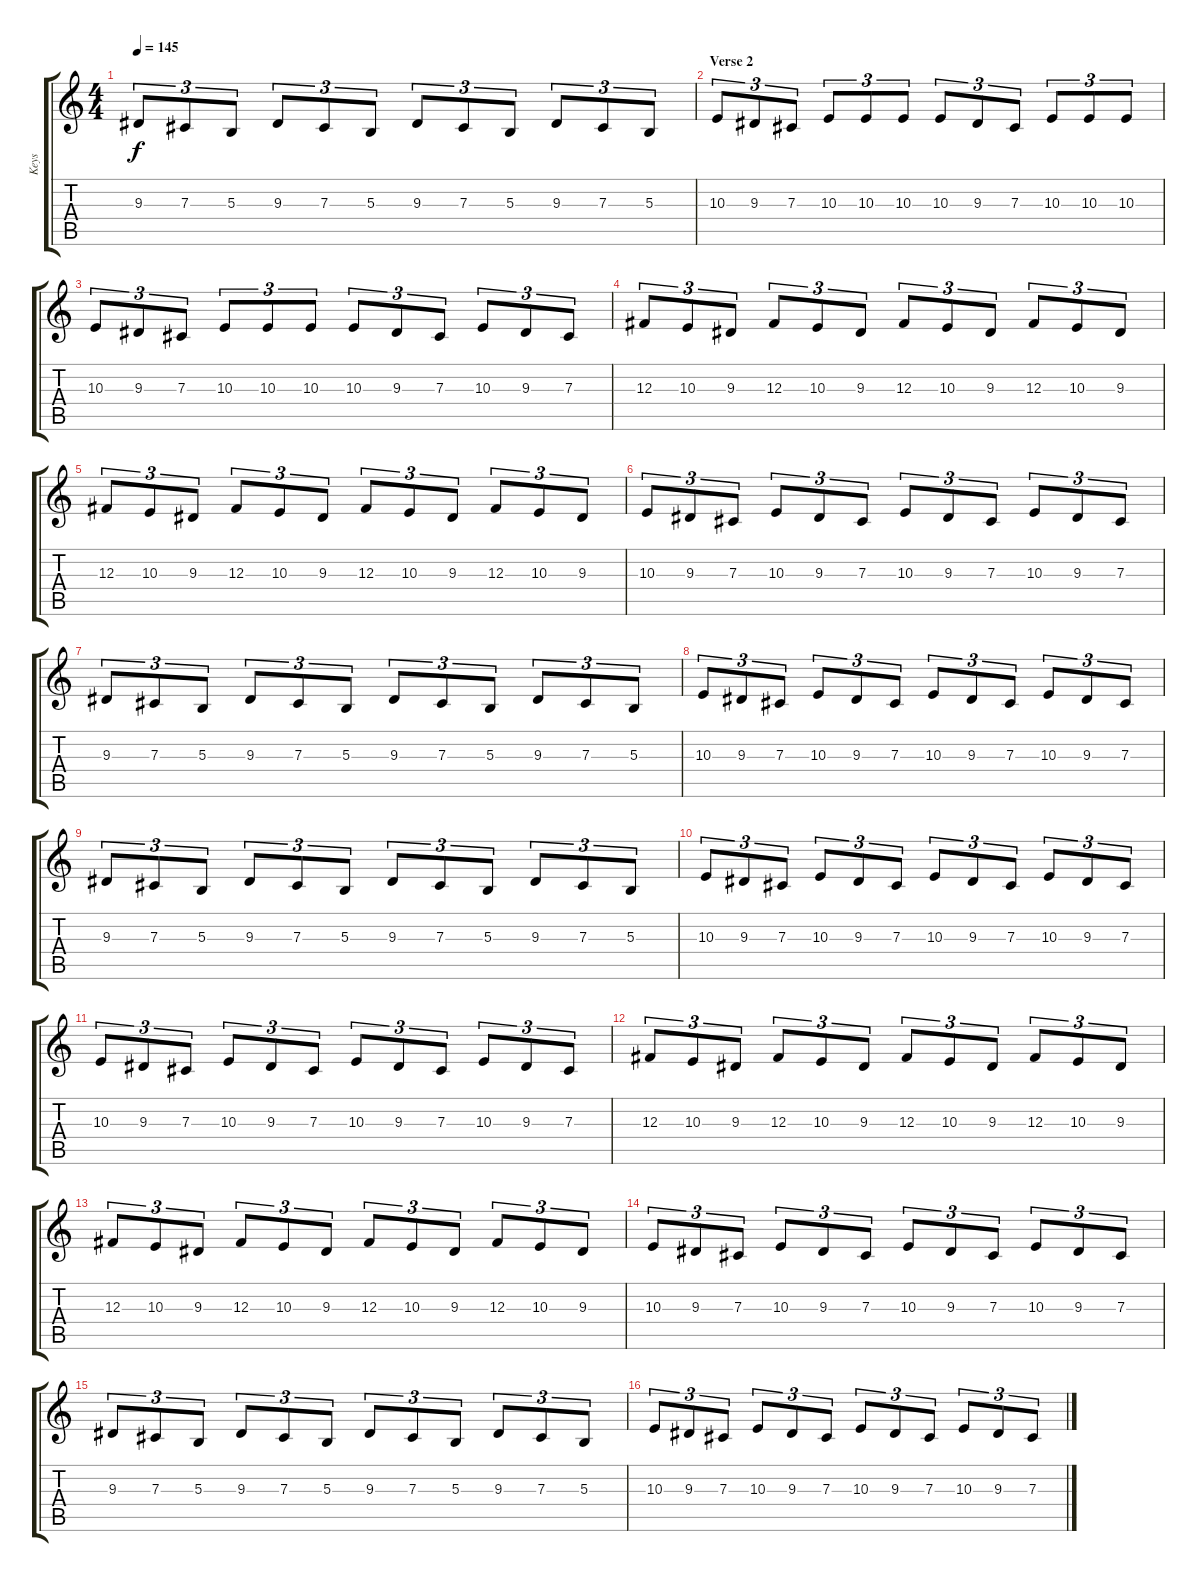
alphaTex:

\track ("Keys" "Keys") {instrument pad3polysynth}
\staff {score tabs}
\tuning (Eb4 Bb3 Gb3 Db3 Ab2 Eb2) {hide}
\ts (4 4)
\tempo 145
\clef g2
\ks c
9.3.8{tu (3 2) dy f} 7.3.8{tu (3 2)} 5.3.8{tu (3 2)} 9.3.8{tu (3 2)} 7.3.8{tu (3 2)} 5.3.8{tu (3 2)} 9.3.8{tu (3 2)} 7.3.8{tu (3 2)} 5.3.8{tu (3 2)} 9.3.8{tu (3 2)} 7.3.8{tu (3 2)} 5.3.8{tu (3 2)} |
\section ("" "Verse 2")
10.3.8{tu (3 2) volume 16 instrument pad3polysynth} 9.3.8{tu (3 2)} 7.3.8{tu (3 2)} 10.3.8{tu (3 2)} 10.3.8{tu (3 2)} 10.3.8{tu (3 2)} 10.3.8{tu (3 2)} 9.3.8{tu (3 2)} 7.3.8{tu (3 2)} 10.3.8{tu (3 2)} 10.3.8{tu (3 2)} 10.3.8{tu (3 2)} |
10.3.8{tu (3 2)} 9.3.8{tu (3 2)} 7.3.8{tu (3 2)} 10.3.8{tu (3 2)} 10.3.8{tu (3 2)} 10.3.8{tu (3 2)} 10.3.8{tu (3 2)} 9.3.8{tu (3 2)} 7.3.8{tu (3 2)} 10.3.8{tu (3 2)} 9.3.8{tu (3 2)} 7.3.8{tu (3 2)} |
12.3.8{tu (3 2)} 10.3.8{tu (3 2)} 9.3.8{tu (3 2)} 12.3.8{tu (3 2)} 10.3.8{tu (3 2)} 9.3.8{tu (3 2)} 12.3.8{tu (3 2) volume 4} 10.3.8{tu (3 2)} 9.3.8{tu (3 2)} 12.3.8{tu (3 2)} 10.3.8{tu (3 2)} 9.3.8{tu (3 2)} |
12.3.8{tu (3 2)} 10.3.8{tu (3 2)} 9.3.8{tu (3 2)} 12.3.8{tu (3 2)} 10.3.8{tu (3 2)} 9.3.8{tu (3 2)} 12.3.8{tu (3 2)} 10.3.8{tu (3 2)} 9.3.8{tu (3 2)} 12.3.8{tu (3 2)} 10.3.8{tu (3 2)} 9.3.8{tu (3 2)} |
10.3.8{tu (3 2)} 9.3.8{tu (3 2)} 7.3.8{tu (3 2)} 10.3.8{tu (3 2)} 9.3.8{tu (3 2)} 7.3.8{tu (3 2)} 10.3.8{tu (3 2) volume 16} 9.3.8{tu (3 2)} 7.3.8{tu (3 2)} 10.3.8{tu (3 2)} 9.3.8{tu (3 2)} 7.3.8{tu (3 2)} |
9.3.8{tu (3 2)} 7.3.8{tu (3 2)} 5.3.8{tu (3 2)} 9.3.8{tu (3 2)} 7.3.8{tu (3 2)} 5.3.8{tu (3 2)} 9.3.8{tu (3 2)} 7.3.8{tu (3 2)} 5.3.8{tu (3 2)} 9.3.8{tu (3 2)} 7.3.8{tu (3 2)} 5.3.8{tu (3 2)} |
10.3.8{tu (3 2)} 9.3.8{tu (3 2)} 7.3.8{tu (3 2)} 10.3.8{tu (3 2) volume 4} 9.3.8{tu (3 2)} 7.3.8{tu (3 2)} 10.3.8{tu (3 2)} 9.3.8{tu (3 2)} 7.3.8{tu (3 2)} 10.3.8{tu (3 2)} 9.3.8{tu (3 2)} 7.3.8{tu (3 2)} |
9.3.8{tu (3 2)} 7.3.8{tu (3 2)} 5.3.8{tu (3 2)} 9.3.8{tu (3 2)} 7.3.8{tu (3 2)} 5.3.8{tu (3 2)} 9.3.8{tu (3 2)} 7.3.8{tu (3 2)} 5.3.8{tu (3 2)} 9.3.8{tu (3 2)} 7.3.8{tu (3 2)} 5.3.8{tu (3 2)} |
10.3.8{tu (3 2) volume 16} 9.3.8{tu (3 2)} 7.3.8{tu (3 2)} 10.3.8{tu (3 2)} 9.3.8{tu (3 2)} 7.3.8{tu (3 2)} 10.3.8{tu (3 2)} 9.3.8{tu (3 2)} 7.3.8{tu (3 2)} 10.3.8{tu (3 2)} 9.3.8{tu (3 2)} 7.3.8{tu (3 2)} |
10.3.8{tu (3 2)} 9.3.8{tu (3 2)} 7.3.8{tu (3 2)} 10.3.8{tu (3 2)} 9.3.8{tu (3 2)} 7.3.8{tu (3 2)} 10.3.8{tu (3 2)} 9.3.8{tu (3 2)} 7.3.8{tu (3 2)} 10.3.8{tu (3 2)} 9.3.8{tu (3 2)} 7.3.8{tu (3 2)} |
12.3.8{tu (3 2)} 10.3.8{tu (3 2)} 9.3.8{tu (3 2)} 12.3.8{tu (3 2)} 10.3.8{tu (3 2)} 9.3.8{tu (3 2)} 12.3.8{tu (3 2) volume 4} 10.3.8{tu (3 2)} 9.3.8{tu (3 2)} 12.3.8{tu (3 2)} 10.3.8{tu (3 2)} 9.3.8{tu (3 2)} |
12.3.8{tu (3 2)} 10.3.8{tu (3 2)} 9.3.8{tu (3 2)} 12.3.8{tu (3 2)} 10.3.8{tu (3 2)} 9.3.8{tu (3 2)} 12.3.8{tu (3 2)} 10.3.8{tu (3 2)} 9.3.8{tu (3 2)} 12.3.8{tu (3 2)} 10.3.8{tu (3 2)} 9.3.8{tu (3 2)} |
10.3.8{tu (3 2)} 9.3.8{tu (3 2)} 7.3.8{tu (3 2)} 10.3.8{tu (3 2)} 9.3.8{tu (3 2)} 7.3.8{tu (3 2)} 10.3.8{tu (3 2) volume 16} 9.3.8{tu (3 2)} 7.3.8{tu (3 2)} 10.3.8{tu (3 2)} 9.3.8{tu (3 2)} 7.3.8{tu (3 2)} |
9.3.8{tu (3 2)} 7.3.8{tu (3 2)} 5.3.8{tu (3 2)} 9.3.8{tu (3 2)} 7.3.8{tu (3 2)} 5.3.8{tu (3 2)} 9.3.8{tu (3 2)} 7.3.8{tu (3 2)} 5.3.8{tu (3 2)} 9.3.8{tu (3 2)} 7.3.8{tu (3 2)} 5.3.8{tu (3 2)} |
10.3.8{tu (3 2)} 9.3.8{tu (3 2)} 7.3.8{tu (3 2)} 10.3.8{tu (3 2) volume 4} 9.3.8{tu (3 2)} 7.3.8{tu (3 2)} 10.3.8{tu (3 2)} 9.3.8{tu (3 2)} 7.3.8{tu (3 2)} 10.3.8{tu (3 2)} 9.3.8{tu (3 2)} 7.3.8{tu (3 2)}
